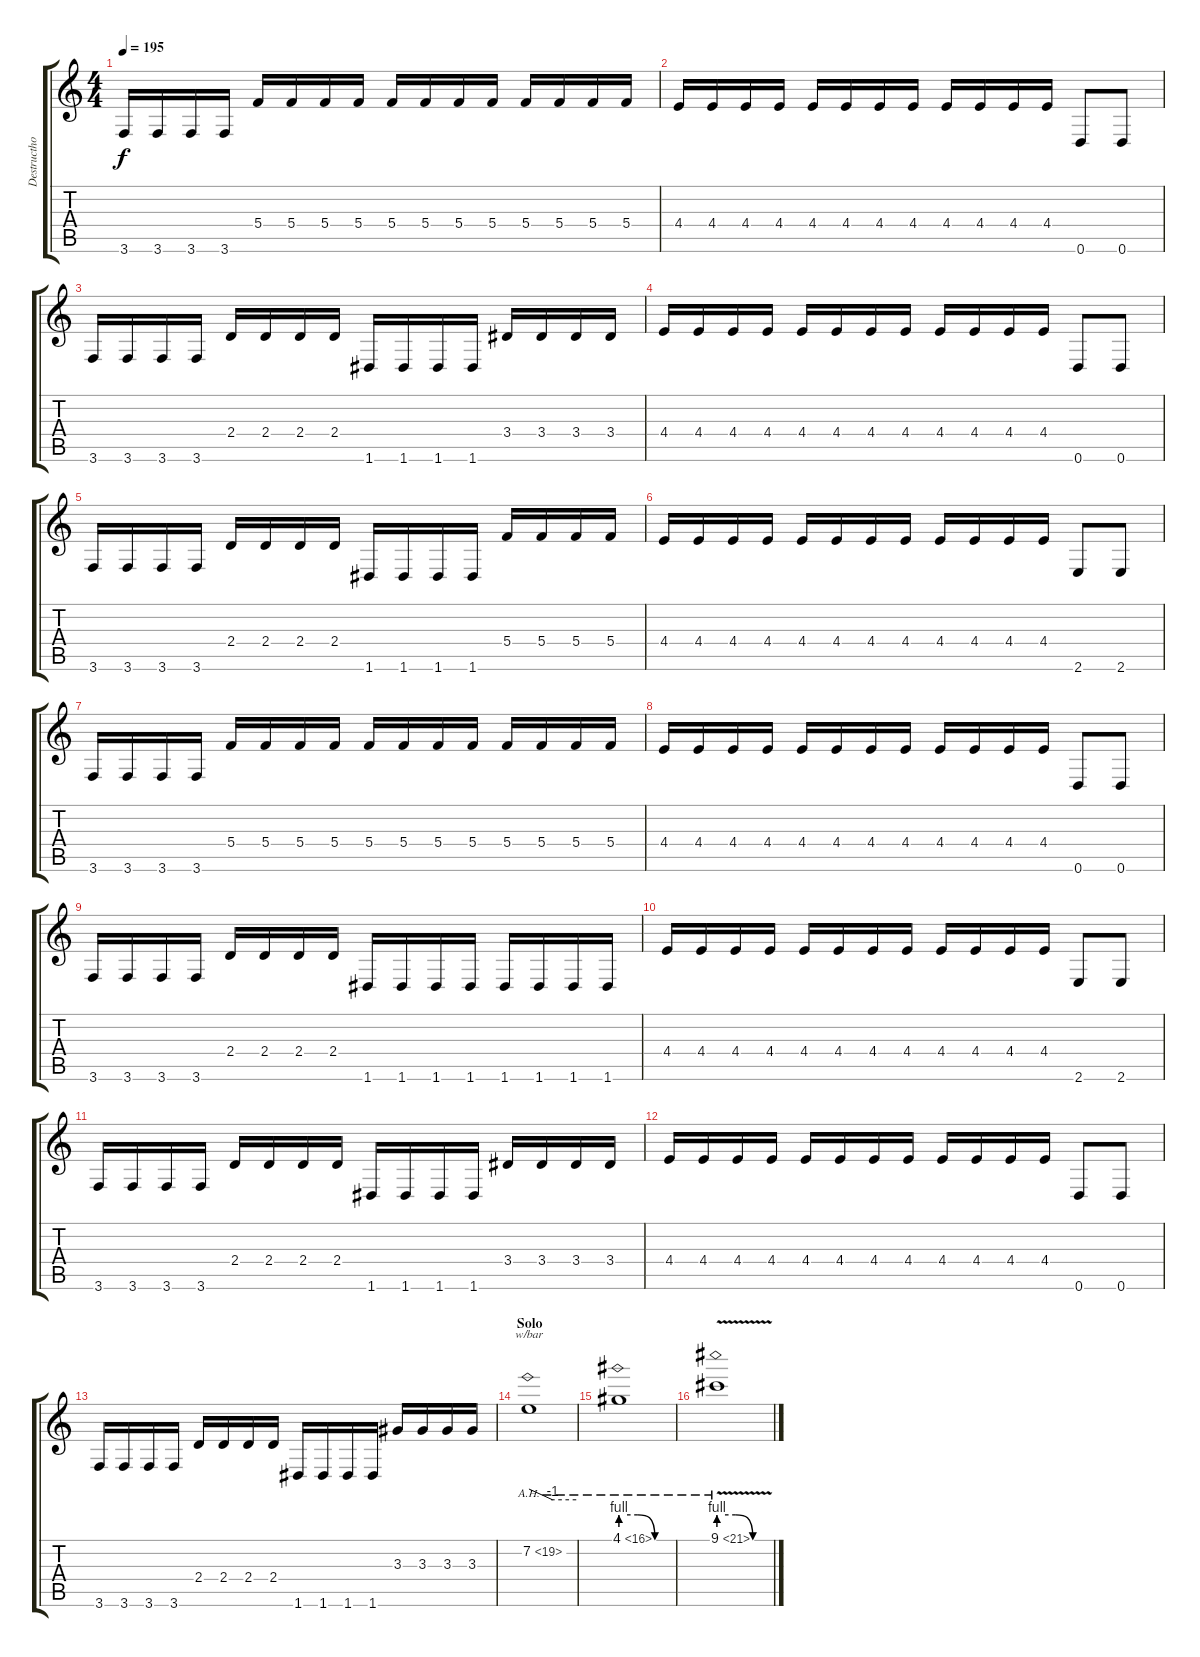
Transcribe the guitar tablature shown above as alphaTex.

\track ("Destructhor" "Destructho") {instrument distortionguitar}
\staff {score tabs}
\tuning (D4 A3 F3 C3 G2 D2) {hide}
\ts (4 4)
\tempo 195
\clef g2
\ks c
3.6.16{dy f} 3.6.16 3.6.16 3.6.16 5.4.16 5.4.16 5.4.16 5.4.16 5.4.16 5.4.16 5.4.16 5.4.16 5.4.16 5.4.16 5.4.16 5.4.16 |
4.4.16 4.4.16 4.4.16 4.4.16 4.4.16 4.4.16 4.4.16 4.4.16 4.4.16 4.4.16 4.4.16 4.4.16 0.6.8 0.6.8 |
3.6.16 3.6.16 3.6.16 3.6.16 2.4.16 2.4.16 2.4.16 2.4.16 1.6.16 1.6.16 1.6.16 1.6.16 3.4.16 3.4.16 3.4.16 3.4.16 |
4.4.16 4.4.16 4.4.16 4.4.16 4.4.16 4.4.16 4.4.16 4.4.16 4.4.16 4.4.16 4.4.16 4.4.16 0.6.8 0.6.8 |
3.6.16 3.6.16 3.6.16 3.6.16 2.4.16 2.4.16 2.4.16 2.4.16 1.6.16 1.6.16 1.6.16 1.6.16 5.4.16 5.4.16 5.4.16 5.4.16 |
4.4.16 4.4.16 4.4.16 4.4.16 4.4.16 4.4.16 4.4.16 4.4.16 4.4.16 4.4.16 4.4.16 4.4.16 2.6.8 2.6.8 |
3.6.16 3.6.16 3.6.16 3.6.16 5.4.16 5.4.16 5.4.16 5.4.16 5.4.16 5.4.16 5.4.16 5.4.16 5.4.16 5.4.16 5.4.16 5.4.16 |
4.4.16 4.4.16 4.4.16 4.4.16 4.4.16 4.4.16 4.4.16 4.4.16 4.4.16 4.4.16 4.4.16 4.4.16 0.6.8 0.6.8 |
3.6.16 3.6.16 3.6.16 3.6.16 2.4.16 2.4.16 2.4.16 2.4.16 1.6.16 1.6.16 1.6.16 1.6.16 1.6.16 1.6.16 1.6.16 1.6.16 |
4.4.16 4.4.16 4.4.16 4.4.16 4.4.16 4.4.16 4.4.16 4.4.16 4.4.16 4.4.16 4.4.16 4.4.16 2.6.8 2.6.8 |
3.6.16 3.6.16 3.6.16 3.6.16 2.4.16 2.4.16 2.4.16 2.4.16 1.6.16 1.6.16 1.6.16 1.6.16 3.4.16 3.4.16 3.4.16 3.4.16 |
4.4.16 4.4.16 4.4.16 4.4.16 4.4.16 4.4.16 4.4.16 4.4.16 4.4.16 4.4.16 4.4.16 4.4.16 0.6.8 0.6.8 |
3.6.16 3.6.16 3.6.16 3.6.16 2.4.16 2.4.16 2.4.16 2.4.16 1.6.16 1.6.16 1.6.16 1.6.16 3.3.16 3.3.16 3.3.16 3.3.16 |
\section ("" "Solo")
7.2{ah 12}.1{tbe (custom default 0 0 30 -4 60 -4)} |
4.1{be (custom 0 4 20 4 40 0 60 0) ah 12}.1 |
9.1{be (custom 0 4 20 4 40 0 60 0) ah 12 v}.1
